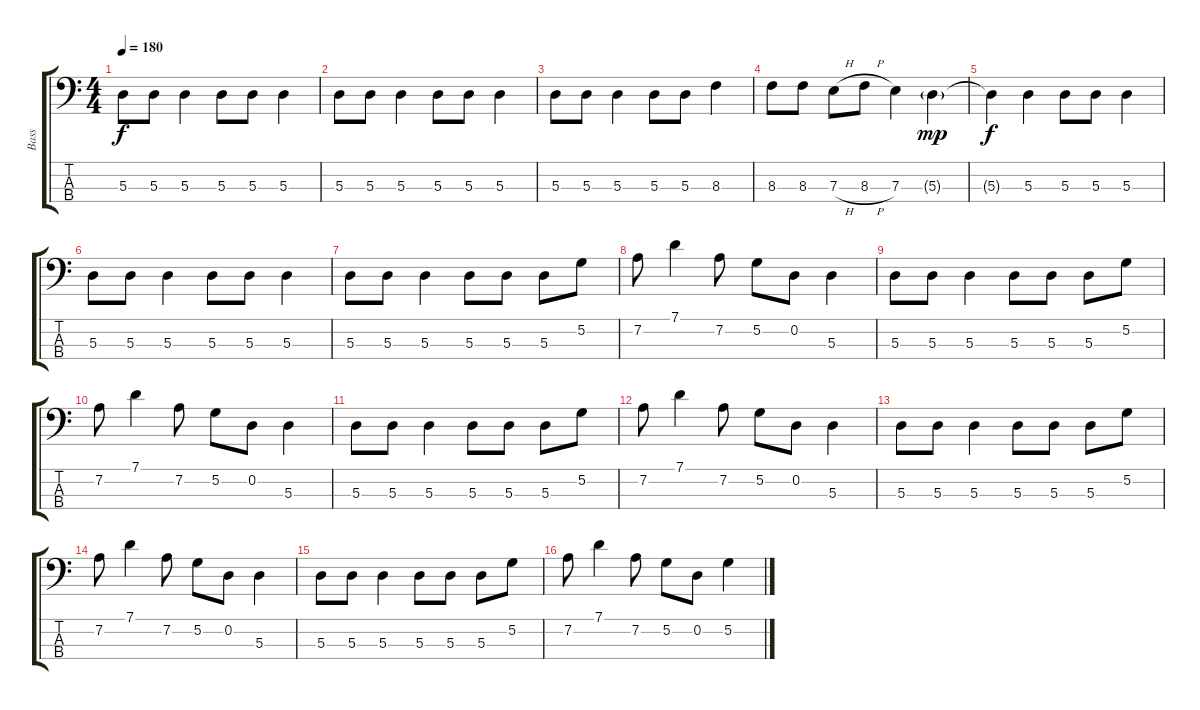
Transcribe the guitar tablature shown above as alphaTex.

\track ("Bass" "Bass") {instrument electricbassfinger}
\staff {score tabs}
\tuning (G2 D2 A1 E1) {hide}
\ts (4 4)
\tempo 180
\clef f4
\ks c
5.3.8{dy f} 5.3.8 5.3.4 5.3.8 5.3.8 5.3.4 |
5.3.8 5.3.8 5.3.4 5.3.8 5.3.8 5.3.4 |
5.3.8 5.3.8 5.3.4 5.3.8 5.3.8 8.3.4 |
8.3.8 8.3.8 7.3{h}.8 8.3{h}.8 7.3.4 5.3{g}.4{dy mp} |
5.3{t}.4{dy f} 5.3.4 5.3.8 5.3.8 5.3.4 |
5.3.8 5.3.8 5.3.4 5.3.8 5.3.8 5.3.4 |
5.3.8 5.3.8 5.3.4 5.3.8 5.3.8 5.3.8 5.2.8 |
7.2.8 7.1.4 7.2.8 5.2.8 0.2.8 5.3.4 |
5.3.8 5.3.8 5.3.4 5.3.8 5.3.8 5.3.8 5.2.8 |
7.2.8 7.1.4 7.2.8 5.2.8 0.2.8 5.3.4 |
5.3.8 5.3.8 5.3.4 5.3.8 5.3.8 5.3.8 5.2.8 |
7.2.8 7.1.4 7.2.8 5.2.8 0.2.8 5.3.4 |
5.3.8 5.3.8 5.3.4 5.3.8 5.3.8 5.3.8 5.2.8 |
7.2.8 7.1.4 7.2.8 5.2.8 0.2.8 5.3.4 |
5.3.8 5.3.8 5.3.4 5.3.8 5.3.8 5.3.8 5.2.8 |
7.2.8 7.1.4 7.2.8 5.2.8 0.2.8 5.2.4
